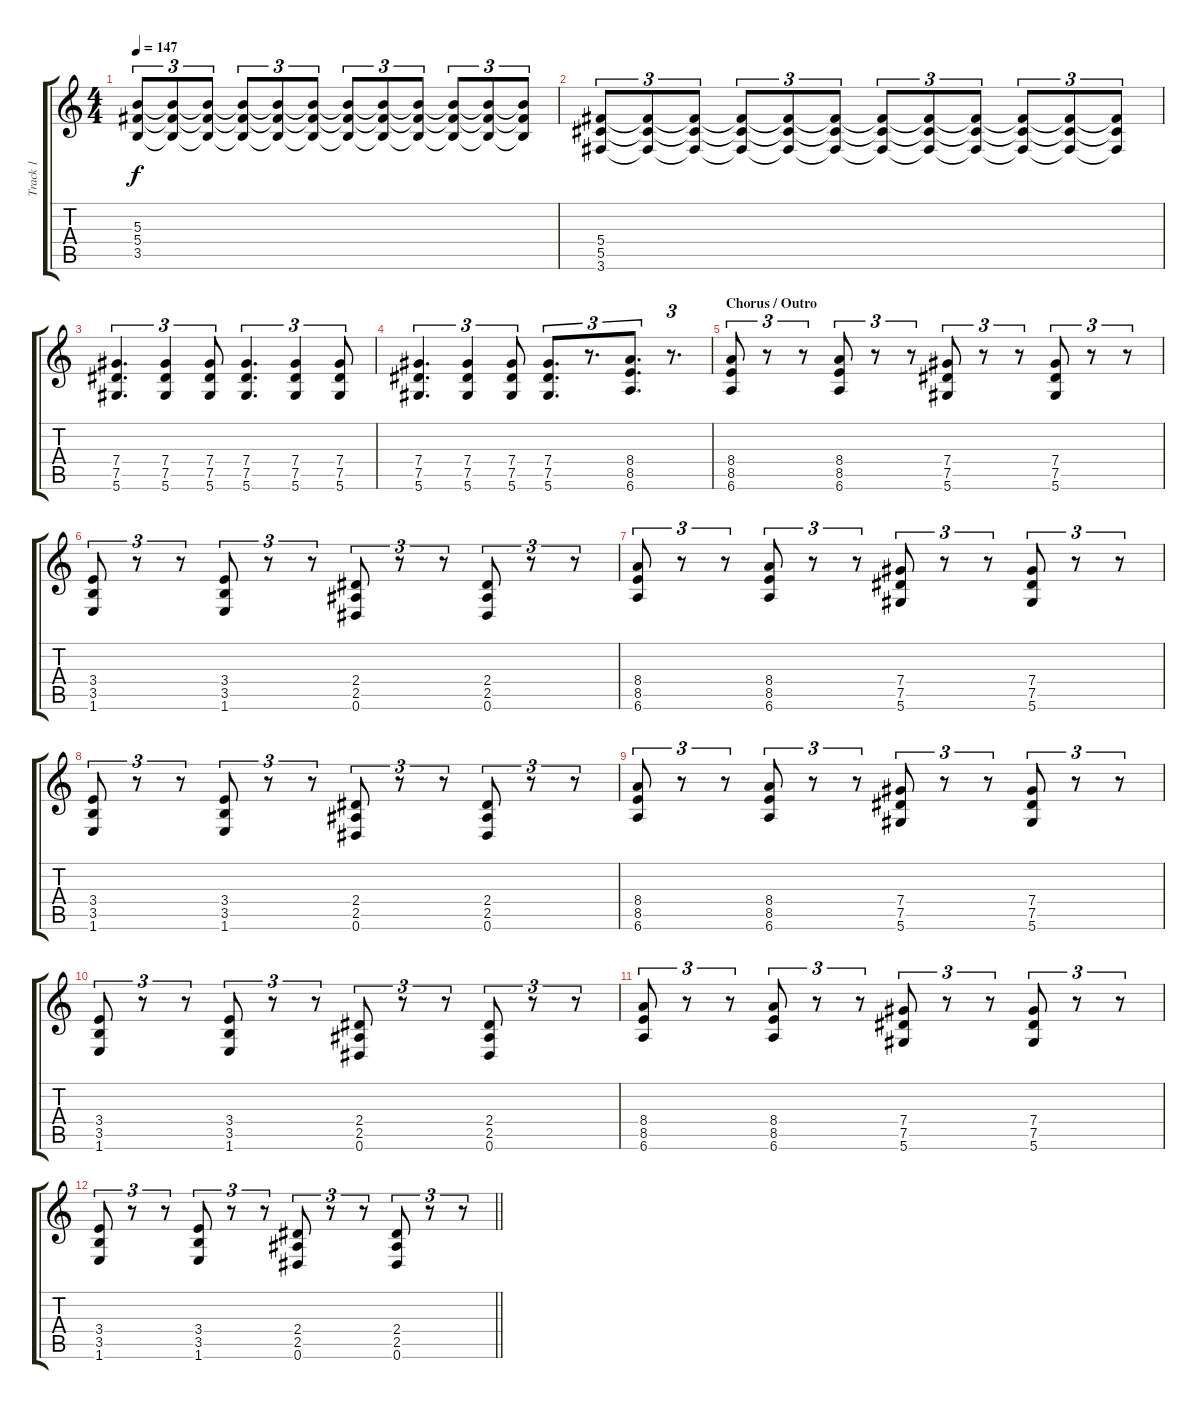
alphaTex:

\track ("Track 1" "Track 1") {instrument distortionguitar}
\staff {score tabs}
\tuning (Eb4 Bb3 Gb3 Db3 Ab2 Eb2) {hide}
\ts (4 4)
\tempo 147
\clef g2
\ks c
(5.3 5.4 3.5).8{tu (3 2) dy f} (5.3{t} 5.4{t} 3.5{t}).8{tu (3 2)} (5.3{t} 5.4{t} 3.5{t}).8{tu (3 2)} (5.3{t} 5.4{t} 3.5{t}).8{tu (3 2)} (5.3{t} 5.4{t} 3.5{t}).8{tu (3 2)} (5.3{t} 5.4{t} 3.5{t}).8{tu (3 2)} (5.3{t} 5.4{t} 3.5{t}).8{tu (3 2)} (5.3{t} 5.4{t} 3.5{t}).8{tu (3 2)} (5.3{t} 5.4{t} 3.5{t}).8{tu (3 2)} (5.3{t} 5.4{t} 3.5{t}).8{tu (3 2)} (5.3{t} 5.4{t} 3.5{t}).8{tu (3 2)} (5.3{t} 5.4{t} 3.5{t}).8{tu (3 2)} |
(5.4 5.5 3.6).8{tu (3 2)} (5.4{t} 5.5{t} 3.6{t}).8{tu (3 2)} (5.4{t} 5.5{t} 3.6{t}).8{tu (3 2)} (5.4{t} 5.5{t} 3.6{t}).8{tu (3 2)} (5.4{t} 5.5{t} 3.6{t}).8{tu (3 2)} (5.4{t} 5.5{t} 3.6{t}).8{tu (3 2)} (5.4{t} 5.5{t} 3.6{t}).8{tu (3 2)} (5.4{t} 5.5{t} 3.6{t}).8{tu (3 2)} (5.4{t} 5.5{t} 3.6{t}).8{tu (3 2)} (5.4{t} 5.5{t} 3.6{t}).8{tu (3 2)} (5.4{t} 5.5{t} 3.6{t}).8{tu (3 2)} (5.4{t} 5.5{t} 3.6{t}).8{tu (3 2)} |
(7.4 7.5 5.6).4{d tu (3 2)} (7.4 7.5 5.6).4{tu (3 2)} (7.4 7.5 5.6).8{tu (3 2)} (7.4 7.5 5.6).4{d tu (3 2)} (7.4 7.5 5.6).4{tu (3 2)} (7.4 7.5 5.6).8{tu (3 2)} |
(7.4 7.5 5.6).4{d tu (3 2)} (7.4 7.5 5.6).4{tu (3 2)} (7.4 7.5 5.6).8{tu (3 2)} (7.4 7.5 5.6).8{d tu (3 2)} r.8{d tu (3 2)} (8.4 8.5 6.6).8{d tu (3 2)} r.8{d tu (3 2)} |
\section ("" "Chorus / Outro")
(8.4 8.5 6.6).8{tu (3 2)} r.8{tu (3 2)} r.8{tu (3 2)} (8.4 8.5 6.6).8{tu (3 2)} r.8{tu (3 2)} r.8{tu (3 2)} (7.4 7.5 5.6).8{tu (3 2)} r.8{tu (3 2)} r.8{tu (3 2)} (7.4 7.5 5.6).8{tu (3 2)} r.8{tu (3 2)} r.8{tu (3 2)} |
(3.4 3.5 1.6).8{tu (3 2)} r.8{tu (3 2)} r.8{tu (3 2)} (3.4 3.5 1.6).8{tu (3 2)} r.8{tu (3 2)} r.8{tu (3 2)} (2.4 2.5 0.6).8{tu (3 2)} r.8{tu (3 2)} r.8{tu (3 2)} (2.4 2.5 0.6).8{tu (3 2)} r.8{tu (3 2)} r.8{tu (3 2)} |
(8.4 8.5 6.6).8{tu (3 2)} r.8{tu (3 2)} r.8{tu (3 2)} (8.4 8.5 6.6).8{tu (3 2)} r.8{tu (3 2)} r.8{tu (3 2)} (7.4 7.5 5.6).8{tu (3 2)} r.8{tu (3 2)} r.8{tu (3 2)} (7.4 7.5 5.6).8{tu (3 2)} r.8{tu (3 2)} r.8{tu (3 2)} |
(3.4 3.5 1.6).8{tu (3 2)} r.8{tu (3 2)} r.8{tu (3 2)} (3.4 3.5 1.6).8{tu (3 2)} r.8{tu (3 2)} r.8{tu (3 2)} (2.4 2.5 0.6).8{tu (3 2)} r.8{tu (3 2)} r.8{tu (3 2)} (2.4 2.5 0.6).8{tu (3 2)} r.8{tu (3 2)} r.8{tu (3 2)} |
(8.4 8.5 6.6).8{tu (3 2) volume 0} r.8{tu (3 2)} r.8{tu (3 2)} (8.4 8.5 6.6).8{tu (3 2)} r.8{tu (3 2)} r.8{tu (3 2)} (7.4 7.5 5.6).8{tu (3 2)} r.8{tu (3 2)} r.8{tu (3 2)} (7.4 7.5 5.6).8{tu (3 2)} r.8{tu (3 2)} r.8{tu (3 2)} |
(3.4 3.5 1.6).8{tu (3 2)} r.8{tu (3 2)} r.8{tu (3 2)} (3.4 3.5 1.6).8{tu (3 2)} r.8{tu (3 2)} r.8{tu (3 2)} (2.4 2.5 0.6).8{tu (3 2)} r.8{tu (3 2)} r.8{tu (3 2)} (2.4 2.5 0.6).8{tu (3 2)} r.8{tu (3 2)} r.8{tu (3 2)} |
(8.4 8.5 6.6).8{tu (3 2)} r.8{tu (3 2)} r.8{tu (3 2)} (8.4 8.5 6.6).8{tu (3 2)} r.8{tu (3 2)} r.8{tu (3 2)} (7.4 7.5 5.6).8{tu (3 2)} r.8{tu (3 2)} r.8{tu (3 2)} (7.4 7.5 5.6).8{tu (3 2)} r.8{tu (3 2)} r.8{tu (3 2)} |
\barLineRight lightlight
(3.4 3.5 1.6).8{tu (3 2)} r.8{tu (3 2)} r.8{tu (3 2)} (3.4 3.5 1.6).8{tu (3 2)} r.8{tu (3 2)} r.8{tu (3 2)} (2.4 2.5 0.6).8{tu (3 2)} r.8{tu (3 2)} r.8{tu (3 2)} (2.4 2.5 0.6).8{tu (3 2)} r.8{tu (3 2)} r.8{tu (3 2)}
